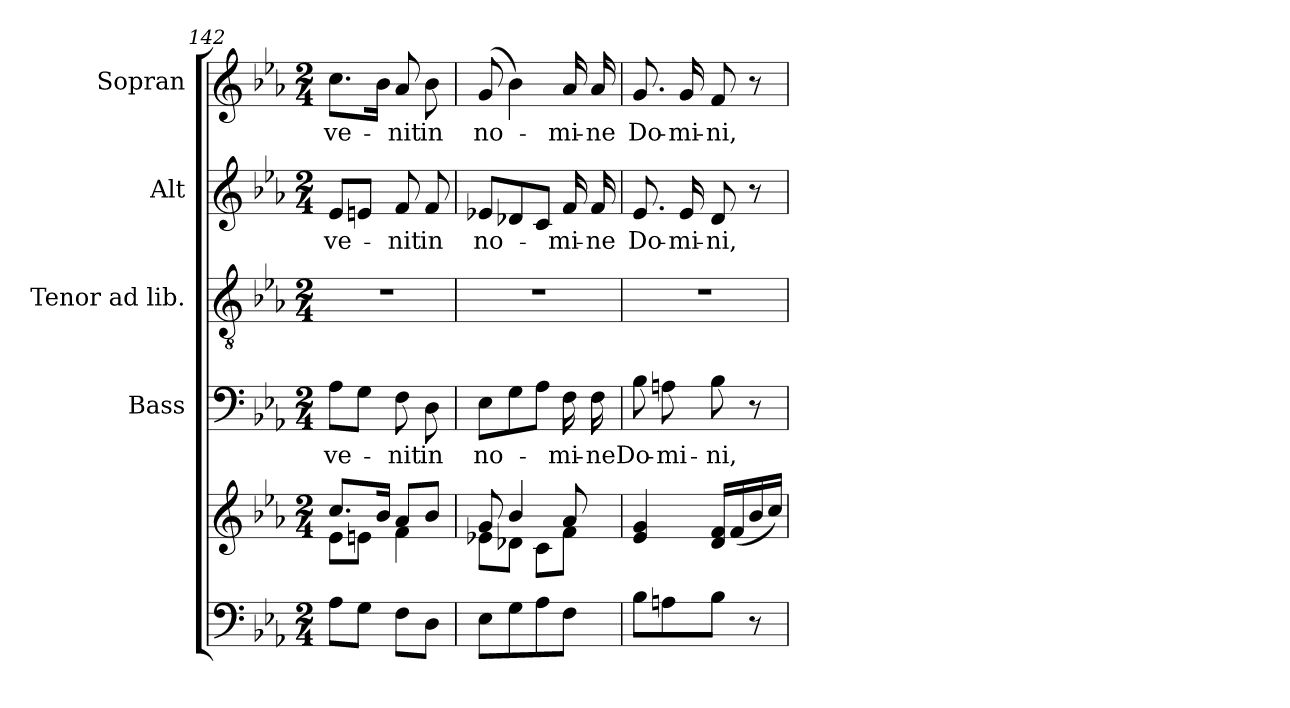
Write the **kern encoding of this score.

**kern	**kern	**kern	**text	**kern	**kern	**text	**kern	**text
*part5	*part5	*part4	*part4	*part3	*part2	*part2	*part1	*part1
*staff6	*staff5	*staff4	*staff4	*staff3	*staff2	*staff2	*staff1	*staff1
*	*	*I"Bass	*	*I"Tenor ad lib.	*I"Alt	*	*I"Sopran	*
*	*	*I'B.	*	*I'T.	*I'A.	*	*I'S.	*
*clefF4	*clefG2	*clefF4	*	*clefGv2	*clefG2	*	*clefG2	*
*k[b-e-a-]	*k[b-e-a-]	*k[b-e-a-]	*	*k[b-e-a-]	*k[b-e-a-]	*	*k[b-e-a-]	*
*E-:	*E-:	*E-:	*	*E-:	*E-:	*	*E-:	*
*M2/4	*M2/4	*M2/4	*	*M2/4	*M2/4	*	*M2/4	*
=142	=142	=142	=142	=142	=142	=142	=142	=142
*	*^	*	*	*	*	*	*	*
!	!	!	!	!LO:LY:b	!	!	!LO:LY:b	!	!LO:LY:b
8A-\L	8.cc/L	8e-\L	8A-\L	ve-	2r	8e-/L	ve-	8.cc\L	ve-
8G\J	.	8en\J	8G\J	.	.	8en/J	.	.	.
.	16b-/Jk	.	.	.	.	.	.	16b-\Jk	.
!	!	!	!	!LO:LY:b	!	!	!LO:LY:b	!	!LO:LY:b
8F\L	8a-/L	4f\	8F\	-nit	.	8f/	-nit	8a-/	-nit
!	!	!	!	!LO:LY:b	!	!	!LO:LY:b	!	!LO:LY:b
8D\J	8b-/J	.	8D\	in	.	8f/	in	8b-\	in
=143	=143	=143	=143	=143	=143	=143	=143	=143	=143
!	!	!	!	!LO:LY:b	!	!	!LO:LY:b	!	!LO:LY:b
8E-\L	8g/	8e-X\L	8E-\L	no-	2r	8e-X/L	no-	(8g/	no-
8G\	4b-/	8d-X\J	8G\	.	.	8d-X/	.	4b-\)	.
8A-\	.	8c\L	8A-\J	.	.	8c/J	.	.	.
!	!	!	!	!LO:LY:b	!	!	!LO:LY:b	!	!LO:LY:b
8F\J	8a-/	8f\J	16F\	-mi-	.	16f/	-mi-	16a-/	-mi-
!	!	!	!	!LO:LY:b	!	!	!LO:LY:b	!	!LO:LY:b
.	.	.	16F\	-ne	.	16f/	-ne	16a-/	-ne
*	*v	*v	*	*	*	*	*	*	*
!!LO:PB:g=z
=144	=144	=144	=144	=144	=144	=144	=144	=144
!	!	!	!LO:LY:b	!	!	!LO:LY:b	!	!LO:LY:b
8B-\L	4e-/ 4g/	8B-\	Do-	2r	8.e-/	Do-	8.g/	Do-
!	!	!	!LO:LY:b	!	!	!	!	!
8An\	.	8An\	-mi-	.	.	.	.	.
!	!	!	!	!	!	!LO:LY:b	!	!LO:LY:b
.	.	.	.	.	16e-/	-mi-	16g/	-mi-
!	!	!	!LO:LY:b	!	!	!LO:LY:b	!	!LO:LY:b
8B-\J	16d/ 16f/LL	8B-\	-ni,	.	8d/	-ni,	8f/	-ni,
.	(<16f/	.	.	.	.	.	.	.
8r	16b-/	8r	.	.	8r	.	8r	.
.	16cc/JJ)	.	.	.	.	.	.	.
=	=	=	=	=	=	=	=	=
*-	*-	*-	*-	*-	*-	*-	*-	*-
